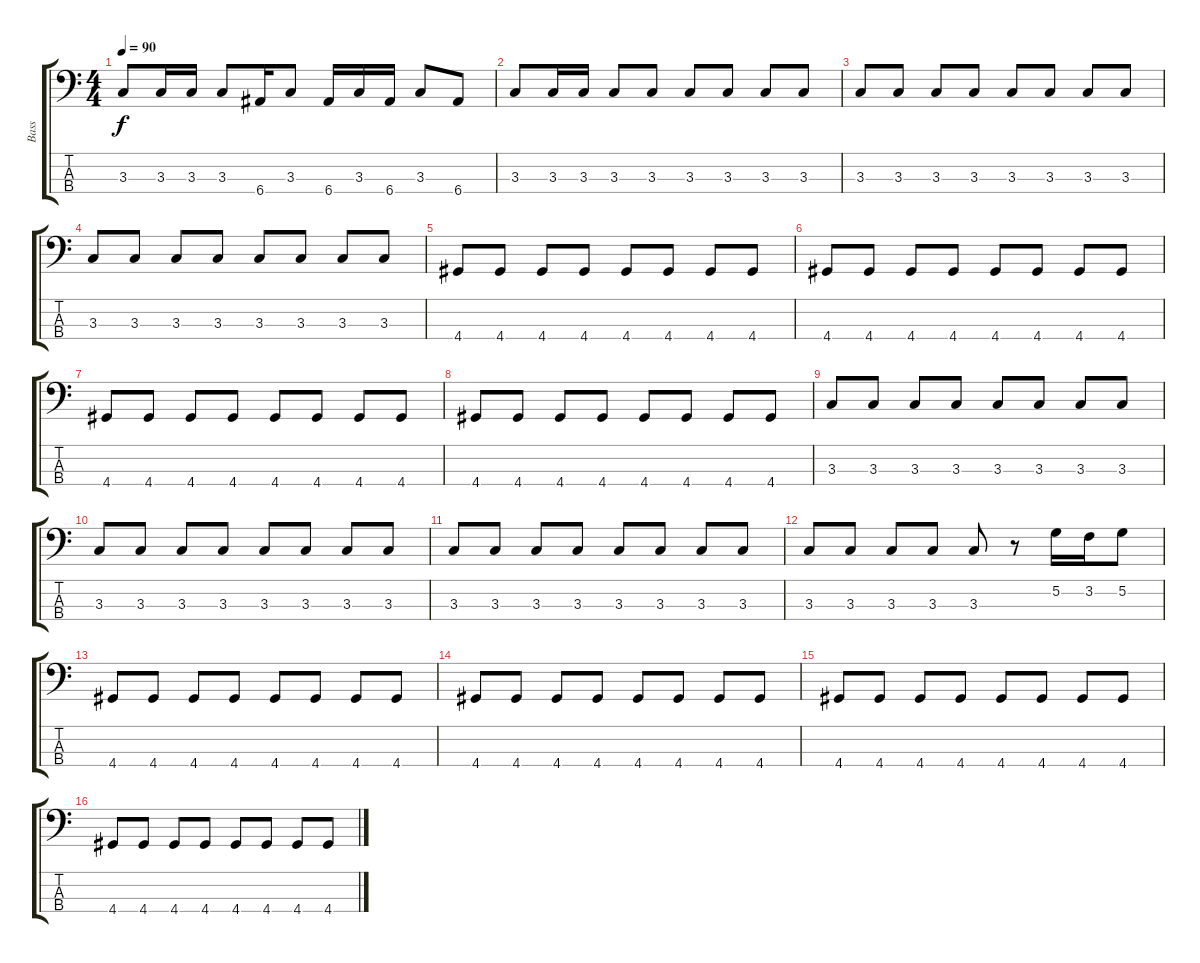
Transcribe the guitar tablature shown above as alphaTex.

\track ("Bass" "Bass") {instrument electricbassfinger}
\staff {score tabs}
\tuning (G2 D2 A1 E1) {hide}
\ts (4 4)
\tempo 90
\clef f4
\ks c
3.3.8{dy f} 3.3.16 3.3.16 3.3.8 6.4.16 3.3.8 6.4.16 3.3.16 6.4.16 3.3.8 6.4.8 |
3.3.8 3.3.16 3.3.16 3.3.8 3.3.8 3.3.8 3.3.8 3.3.8 3.3.8 |
3.3.8 3.3.8 3.3.8 3.3.8 3.3.8 3.3.8 3.3.8 3.3.8 |
3.3.8 3.3.8 3.3.8 3.3.8 3.3.8 3.3.8 3.3.8 3.3.8 |
4.4.8 4.4.8 4.4.8 4.4.8 4.4.8 4.4.8 4.4.8 4.4.8 |
4.4.8 4.4.8 4.4.8 4.4.8 4.4.8 4.4.8 4.4.8 4.4.8 |
4.4.8 4.4.8 4.4.8 4.4.8 4.4.8 4.4.8 4.4.8 4.4.8 |
4.4.8 4.4.8 4.4.8 4.4.8 4.4.8 4.4.8 4.4.8 4.4.8 |
3.3.8 3.3.8 3.3.8 3.3.8 3.3.8 3.3.8 3.3.8 3.3.8 |
3.3.8 3.3.8 3.3.8 3.3.8 3.3.8 3.3.8 3.3.8 3.3.8 |
3.3.8 3.3.8 3.3.8 3.3.8 3.3.8 3.3.8 3.3.8 3.3.8 |
3.3.8 3.3.8 3.3.8 3.3.8 3.3.8 r.8 5.2.16 3.2.16 5.2.8 |
4.4.8 4.4.8 4.4.8 4.4.8 4.4.8 4.4.8 4.4.8 4.4.8 |
4.4.8 4.4.8 4.4.8 4.4.8 4.4.8 4.4.8 4.4.8 4.4.8 |
4.4.8 4.4.8 4.4.8 4.4.8 4.4.8 4.4.8 4.4.8 4.4.8 |
4.4.8 4.4.8 4.4.8 4.4.8 4.4.8 4.4.8 4.4.8 4.4.8
